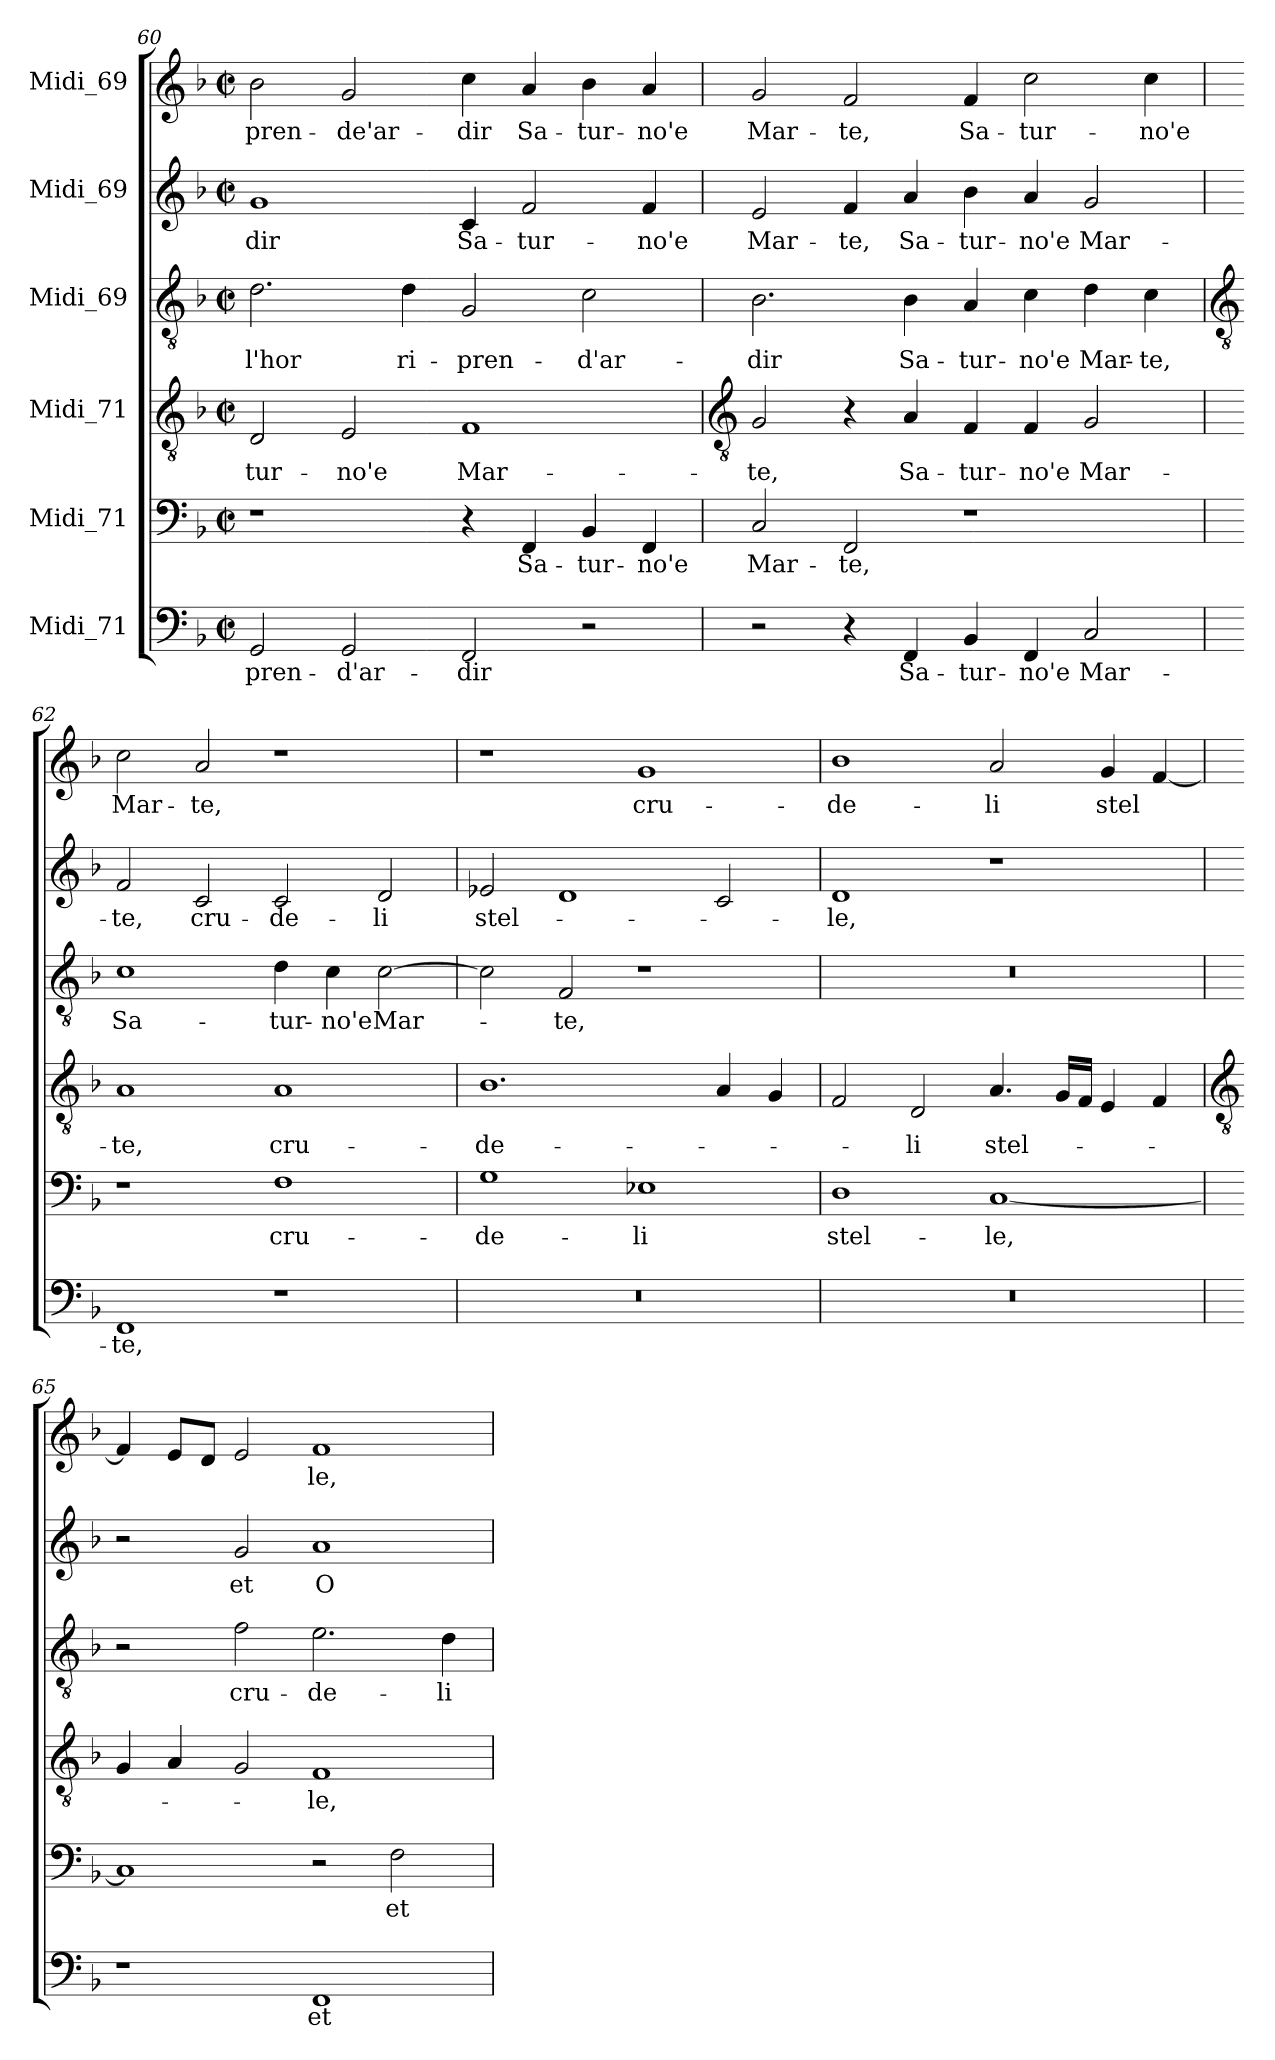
**kern	**text	**kern	**text	**kern	**text	**kern	**text	**kern	**text	**kern	**text
*part6	*part6	*part5	*part5	*part4	*part4	*part3	*part3	*part2	*part2	*part1	*part1
*staff6	*staff6	*staff5	*staff5	*staff4	*staff4	*staff3	*staff3	*staff2	*staff2	*staff1	*staff1
*I"Midi_71	*	*I"Midi_71	*	*I"Midi_71	*	*I"Midi_69	*	*I"Midi_69	*	*I"Midi_69	*
*clefF4	*	*clefF4	*	*clefGv2	*	*clefGv2	*	*clefG2	*	*clefG2	*
*k[b-]	*	*k[b-]	*	*k[b-]	*	*k[b-]	*	*k[b-]	*	*k[b-]	*
*F:	*	*F:	*	*F:	*	*F:	*	*F:	*	*F:	*
*M4/2	*	*M4/2	*	*M4/2	*	*M4/2	*	*M4/2	*	*M4/2	*
*met(c|)	*	*met(c|)	*	*met(c|)	*	*met(c|)	*	*met(c|)	*	*met(c|)	*
=60	=60	=60	=60	=60	=60	=60	=60	=60	=60	=60	=60
!	!LO:LY:b	!	!	!	!LO:LY:b	!	!LO:LY:b	!	!LO:LY:b	!	!LO:LY:b
2GG	-pren-	1r	.	2D	-tur-	2.d	-l'hor	1g	-dir	2b-	-pren-
!	!LO:LY:b	!	!	!	!LO:LY:b	!	!	!	!	!	!LO:LY:b
2GG	-d'ar-	.	.	2E	-no'e	.	.	.	.	2g	-de'ar-
!	!	!	!	!	!	!	!LO:LY:b	!	!	!	!
.	.	.	.	.	.	4d	ri-	.	.	.	.
!	!LO:LY:b	!	!	!	!LO:LY:b	!	!LO:LY:b	!	!LO:LY:b	!	!LO:LY:b
2FF	-dir	4r	.	1F	Mar-	2G	-pren-	4c	Sa-	4cc	-dir
!	!	!	!LO:LY:b	!	!	!	!	!	!LO:LY:b	!	!LO:LY:b
.	.	4FF	Sa-	.	.	.	.	2f	-tur-	4a	Sa-
!	!	!	!LO:LY:b	!	!	!	!LO:LY:b	!	!	!	!LO:LY:b
2r	.	4BB-	-tur-	.	.	2c	-d'ar-	.	.	4b-	-tur-
!	!	!	!LO:LY:b	!	!	!	!	!	!LO:LY:b	!	!LO:LY:b
.	.	4FF	-no'e	.	.	.	.	4f	-no'e	4a	-no'e
!!LO:LB:g=z
=61	=61	=61	=61	=61	=61	=61	=61	=61	=61	=61	=61
*	*	*	*	*clefGv2	*	*	*	*	*	*	*
!	!	!	!LO:LY:b	!	!LO:LY:b	!	!LO:LY:b	!	!LO:LY:b	!	!LO:LY:b
2r	.	2C	Mar-	2G	-te,	2.B-	-dir	2e	Mar-	2g	Mar-
!	!	!	!LO:LY:b	!	!	!	!	!	!LO:LY:b	!	!LO:LY:b
4r	.	2FF	-te,	4r	.	.	.	4f	-te,	2f	-te,
!	!LO:LY:b	!	!	!	!LO:LY:b	!	!LO:LY:b	!	!LO:LY:b	!	!
4FF	Sa-	.	.	4A	Sa-	4B-	Sa-	4a	Sa-	.	.
!	!LO:LY:b	!	!	!	!LO:LY:b	!	!LO:LY:b	!	!LO:LY:b	!	!LO:LY:b
4BB-	-tur-	1r	.	4F	-tur-	4A	-tur-	4b-	-tur-	4f	Sa-
!	!LO:LY:b	!	!	!	!LO:LY:b	!	!LO:LY:b	!	!LO:LY:b	!	!LO:LY:b
4FF	-no'e	.	.	4F	-no'e	4c	-no'e	4a	-no'e	2cc	-tur-
!	!LO:LY:b	!	!	!	!LO:LY:b	!	!LO:LY:b	!	!LO:LY:b	!	!
2C	Mar-	.	.	2G	Mar-	4d	Mar-	2g	Mar-	.	.
!	!	!	!	!	!	!	!LO:LY:b	!	!	!	!LO:LY:b
.	.	.	.	.	.	4c	-te,	.	.	4cc	-no'e
!!LO:LB:g=z
=62	=62	=62	=62	=62	=62	=62	=62	=62	=62	=62	=62
*	*	*	*	*	*	*clefGv2	*	*	*	*	*
!	!LO:LY:b	!	!	!	!LO:LY:b	!	!LO:LY:b	!	!LO:LY:b	!	!LO:LY:b
1FF	-te,	1r	.	1A	-te,	1c	Sa-	2f	-te,	2cc	Mar-
!	!	!	!	!	!	!	!	!	!LO:LY:b	!	!LO:LY:b
.	.	.	.	.	.	.	.	2c	cru-	2a	-te,
!	!	!	!LO:LY:b	!	!LO:LY:b	!	!LO:LY:b	!	!LO:LY:b	!	!
1r	.	1F	cru-	1A	cru-	4d	-tur-	2c	-de-	1r	.
!	!	!	!	!	!	!	!LO:LY:b	!	!	!	!
.	.	.	.	.	.	4c	-no'e	.	.	.	.
!	!	!	!	!	!	!	!LO:LY:b	!	!LO:LY:b	!	!
.	.	.	.	.	.	[2c	Mar-	2d	-li	.	.
=63	=63	=63	=63	=63	=63	=63	=63	=63	=63	=63	=63
!	!	!	!LO:LY:b	!	!LO:LY:b	!	!	!	!LO:LY:b	!	!
0r	.	1G	-de-	1.B-	-de-	2c]	.	2e-X	stel-	1r	.
!	!	!	!	!	!	!	!LO:LY:b	!	!	!	!
.	.	.	.	.	.	2F	-te,	1d	.	.	.
!	!	!	!LO:LY:b	!	!	!	!	!	!	!	!LO:LY:b
.	.	1E-X	-li	.	.	1r	.	.	.	1g	cru-
.	.	.	.	4A	.	.	.	2c	.	.	.
.	.	.	.	4G	.	.	.	.	.	.	.
=64	=64	=64	=64	=64	=64	=64	=64	=64	=64	=64	=64
!	!	!	!LO:LY:b	!	!	!	!	!	!LO:LY:b	!	!LO:LY:b
0r	.	1D	stel-	2F	.	0r	.	1d	-le,	1b-	-de-
!	!	!	!	!	!LO:LY:b	!	!	!	!	!	!
.	.	.	.	2D	-li	.	.	.	.	.	.
!	!	!	!LO:LY:b	!	!LO:LY:b	!	!	!	!	!	!LO:LY:b
.	.	[1C	-le,	4.A	stel-	.	.	1r	.	2a	-li
.	.	.	.	16GLL	.	.	.	.	.	.	.
.	.	.	.	16FJJ	.	.	.	.	.	.	.
!	!	!	!	!	!	!	!	!	!	!	!LO:LY:b
.	.	.	.	4E	.	.	.	.	.	4g	stel
.	.	.	.	4F	.	.	.	.	.	[4f	.
!!LO:LB:g=z
=65	=65	=65	=65	=65	=65	=65	=65	=65	=65	=65	=65
*	*	*	*	*clefGv2	*	*	*	*	*	*	*
1r	.	1C]	.	4G	.	2r	.	2r	.	4f]	.
.	.	.	.	4A	.	.	.	.	.	8eL	.
.	.	.	.	.	.	.	.	.	.	8dJ	.
!	!	!	!	!	!	!	!LO:LY:b	!	!LO:LY:b	!	!
.	.	.	.	2G	.	2f	cru-	2g	et	2e	.
!	!LO:LY:b	!	!	!	!LO:LY:b	!	!LO:LY:b	!	!LO:LY:b	!	!LO:LY:b
1FF	et	2r	.	1F	-le,	2.e	-de-	1a	O-	1f	le,
!	!	!	!LO:LY:b	!	!	!	!	!	!	!	!
.	.	2F	et	.	.	.	.	.	.	.	.
!	!	!	!	!	!	!	!LO:LY:b	!	!	!	!
.	.	.	.	.	.	4d	-li	.	.	.	.
=	=	=	=	=	=	=	=	=	=	=	=
*-	*-	*-	*-	*-	*-	*-	*-	*-	*-	*-	*-
